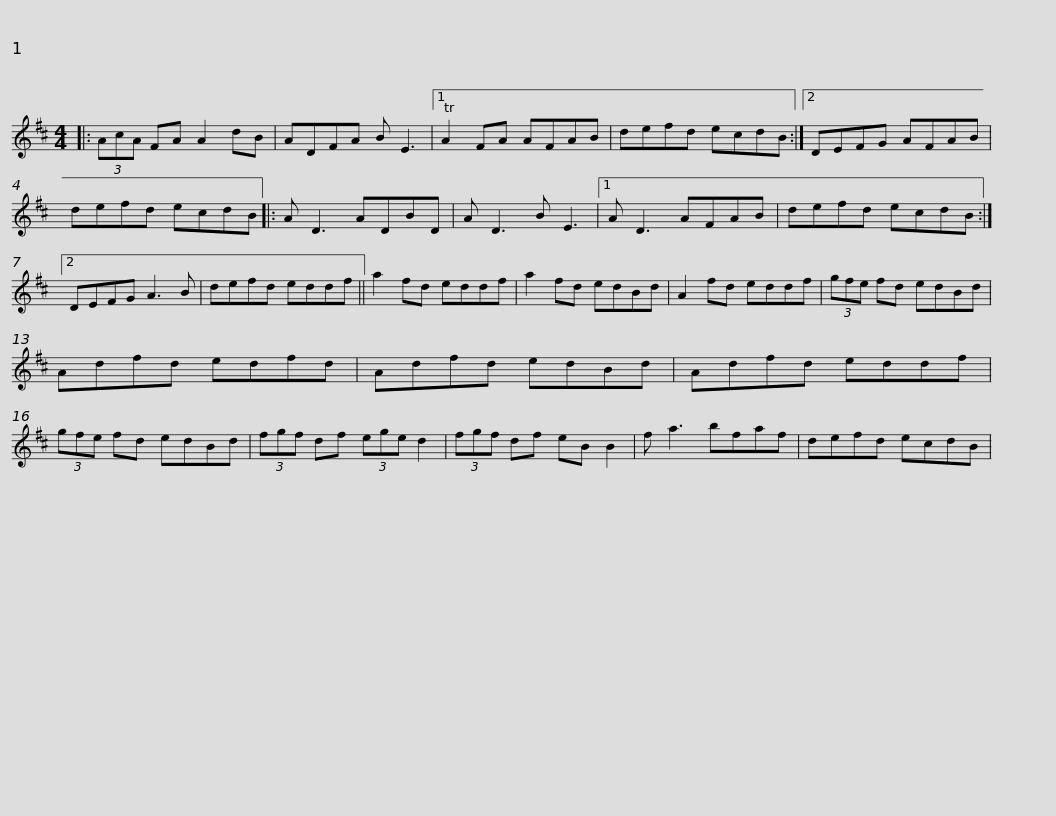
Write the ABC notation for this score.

X:1
L:1/8
M:4/4
I:linebreak $
K:D
V:1 treble
V:1
|: (3AcA FA A2 dB | ADFA B E3 |1 TA2 FA AFAB | defd ecdB :|2 DEFG AFAB |$ %5
 defd ecdB |: A D3 ADBD | A D3 B E3 |1 A D3 AFAB | defd ecdB :|2 %10
 DEFG A3 B |$ defd eddf || a2 fd eddf | a2 fd edBd | A2 fd eddf | %15
 (3gfe fd edBd |$ Adfd edfd | Adfd edBd | Adfd eddf | (3gfe fd edBd | %20
 (3fgf df (3ege d2 |$ (3fgf df eB B2 | f a3 bfaf | defd ecdB | %24
